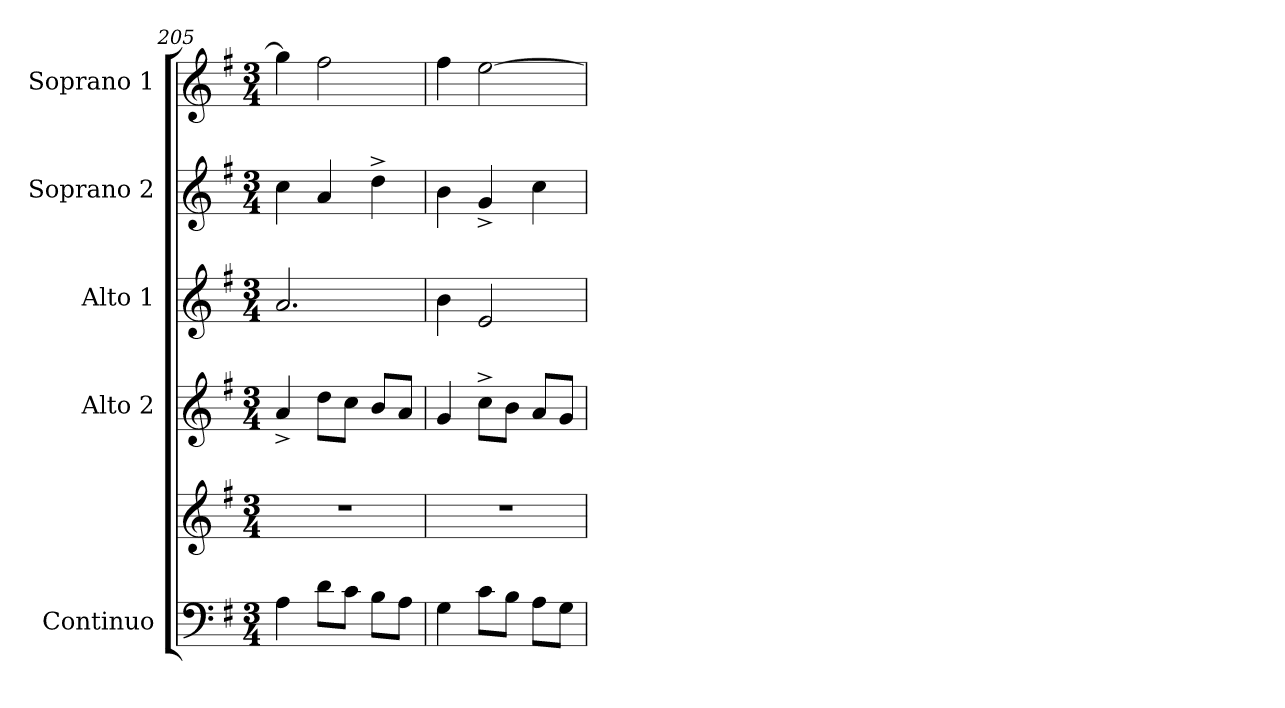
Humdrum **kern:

**kern	**kern	**kern	**kern	**kern	**kern
*part5	*part5	*part4	*part3	*part2	*part1
*staff6	*staff5	*staff4	*staff3	*staff2	*staff1
*I"Continuo	*	*I"Alto 2	*I"Alto 1	*I"Soprano 2	*I"Soprano 1
*	*	*I'A. 2	*I'A. 1	*I'S. 2	*I'S. 1
*clefF4	*clefG2	*clefG2	*clefG2	*clefG2	*clefG2
*k[f#]	*k[f#]	*k[f#]	*k[f#]	*k[f#]	*k[f#]
*G:	*G:	*G:	*G:	*G:	*G:
*M3/4	*M3/4	*M3/4	*M3/4	*M3/4	*M3/4
=205	=205	=205	=205	=205	=205
!	!LO:N:vis=1	!	!	!	!
4A\	2.r	4a^</	2.a/	4cc\	4gg\]
8d\L	.	8dd\L	.	4a/	2ff#\
8c\J	.	8cc\J	.	.	.
8B\L	.	8b/L	.	4dd^>\	.
8A\J	.	8a/J	.	.	.
!!LO:PB:g=z
=206	=206	=206	=206	=206	=206
!	!LO:N:vis=1	!	!	!	!
4G\	2.r	4g/	4b\	4b\	4ff#\
8c\L	.	8cc^>\L	2e/	4g^</	[>2ee\
8B\J	.	8b\J	.	.	.
8A\L	.	8a/L	.	4cc\	.
8G\J	.	8g/J	.	.	.
=	=	=	=	=	=
*-	*-	*-	*-	*-	*-
